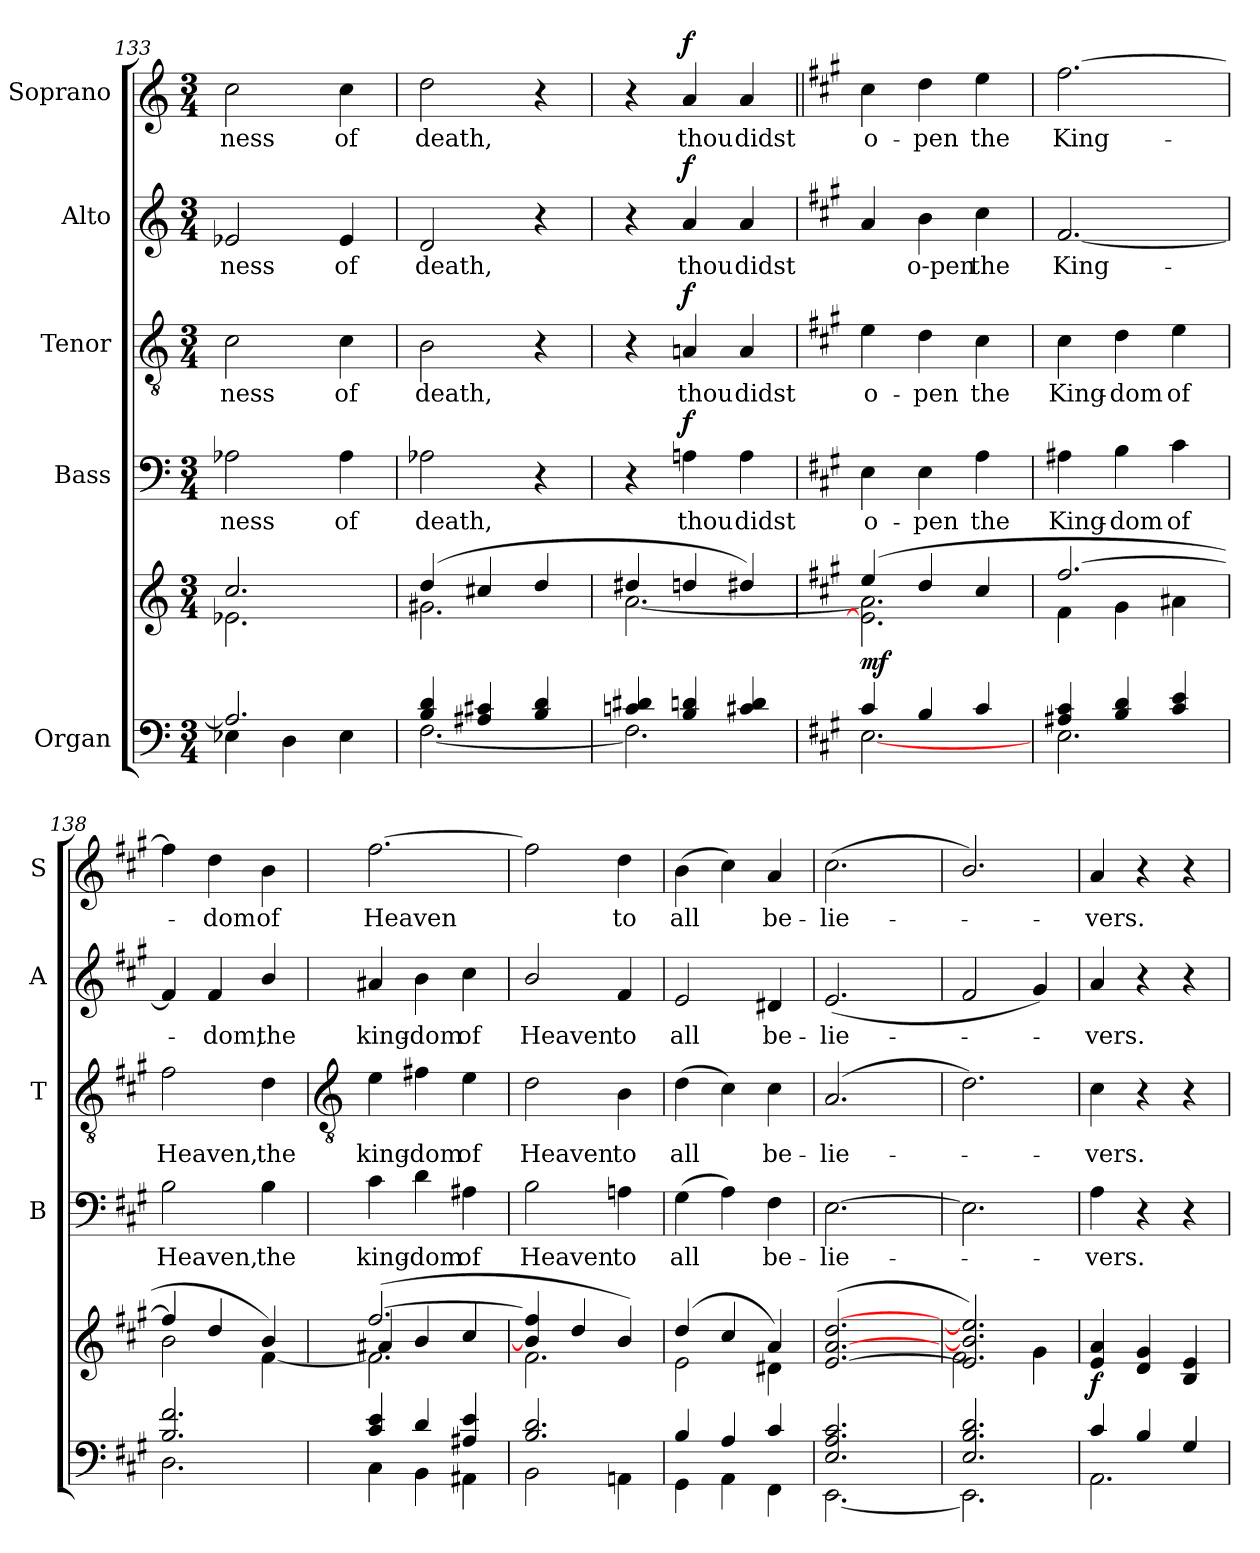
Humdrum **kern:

**kern	**kern	**dynam	**kern	**text	**dynam	**kern	**text	**dynam	**kern	**text	**dynam	**kern	**text	**dynam
*part5	*part5	*part5	*part4	*part4	*part4	*part3	*part3	*part3	*part2	*part2	*part2	*part1	*part1	*part1
*staff6	*staff5	*staff5/6	*staff4	*staff4	*staff4	*staff3	*staff3	*staff3	*staff2	*staff2	*staff2	*staff1	*staff1	*staff1
*I"Organ	*	*	*I"Bass	*	*	*I"Tenor	*	*	*I"Alto	*	*	*I"Soprano	*	*
*	*	*	*I'B	*	*	*I'T	*	*	*I'A	*	*	*I'S	*	*
*clefF4	*clefG2	*	*clefF4	*	*	*clefGv2	*	*	*clefG2	*	*	*clefG2	*	*
*k[]	*k[]	*	*k[]	*	*	*k[]	*	*	*k[]	*	*	*k[]	*	*
*C:	*C:	*	*C:	*	*	*C:	*	*	*C:	*	*	*C:	*	*
*M3/4	*M3/4	*	*M3/4	*	*	*M3/4	*	*	*M3/4	*	*	*M3/4	*	*
=133	=133	=133	=133	=133	=133	=133	=133	=133	=133	=133	=133	=133	=133	=133
*^	*^	*	*	*	*	*	*	*	*	*	*	*	*	*
!	!	!	!	!	!	!LO:LY:b	!	!	!LO:LY:b	!	!	!LO:LY:b	!	!	!LO:LY:b	!
2.A-/]	4E-X\	2.cc/	2.e-X\	.	2A-X	-ness	.	2c	-ness	.	2e-X	-ness	.	2cc	-ness	.
.	4D\	.	.	.	.	.	.	.	.	.	.	.	.	.	.	.
!	!	!	!	!	!	!LO:LY:b	!	!	!LO:LY:b	!	!	!LO:LY:b	!	!	!LO:LY:b	!
.	4E-\	.	.	.	4A-	of	.	4c	of	.	4e-	of	.	4cc	of	.
=134	=134	=134	=134	=134	=134	=134	=134	=134	=134	=134	=134	=134	=134	=134	=134	=134
!	!	!	!	!	!	!LO:LY:b	!	!	!LO:LY:b	!	!	!LO:LY:b	!	!	!LO:LY:b	!
4B/ 4d/	[2.F\	(>4dd/	2.g#X\	.	2A-X	death,	.	2B	death,	.	2d	death,	.	2dd	death,	.
4A#X/ 4c#X/	.	4cc#X/	.	.	.	.	.	.	.	.	.	.	.	.	.	.
4B/ 4d/	.	4dd/	.	.	4r	.	.	4r	.	.	4r	.	.	4r	.	.
=135	=135	=135	=135	=135	=135	=135	=135	=135	=135	=135	=135	=135	=135	=135	=135	=135
4cn/ 4d#X/	2.F\]	4dd#X/	[2.a\	.	4r	.	.	4r	.	.	4r	.	.	4r	.	.
!	!	!	!	!	!	!LO:LY:b	!LO:DY:b	!	!LO:LY:b	!LO:DY:b	!	!LO:LY:b	!LO:DY:b	!	!LO:LY:b	!LO:DY:b
4B/ 4dn/	.	4ddn/	.	.	4An	thou	f	4An	thou	f	4a	thou	f	4a	thou	f
!	!	!	!	!	!	!LO:LY:b	!	!	!LO:LY:b	!	!	!LO:LY:b	!	!	!LO:LY:b	!
4c#X/ 4d/	.	4dd#X/)	.	.	4A	didst	.	4A	didst	.	4a	didst	.	4a	didst	.
=136	=136	=136	=136	=136||	=136	=136||	=136||	=136	=136||	=136||	=136	=136||	=136||	=136||	=136||	=136||
*k[f#c#g#]	*	*k[f#c#g#]	*	*	*k[f#c#g#]	*	*	*k[f#c#g#]	*	*	*k[f#c#g#]	*	*	*k[f#c#g#]	*	*
*A:	*	*A:	*	*	*A:	*	*	*A:	*	*	*A:	*	*	*A:	*	*
!	!	!	!	!LO:DY:a=2	!	!LO:LY:b	!	!	!LO:LY:b	!	!	!	!	!	!LO:LY:b	!
4c#/	[2.E\	(>4ee/	2.e\] 2.a\]	mf	4E	o-	.	4e	o-	.	4a	.	.	4cc#	o-	.
!	!	!	!	!	!	!LO:LY:b	!	!	!LO:LY:b	!	!	!LO:LY:b	!	!	!LO:LY:b	!
4B/	.	4dd/	.	.	4E	-pen	.	4d	-pen	.	4b	o-pen	.	4dd	-pen	.
!	!	!	!	!	!	!LO:LY:b	!	!	!LO:LY:b	!	!	!LO:LY:b	!	!	!LO:LY:b	!
4c#/	.	4cc#/	.	.	4A	the	.	4c#	the	.	4cc#	the	.	4ee	the	.
=137	=137	=137	=137	=137	=137	=137	=137	=137	=137	=137	=137	=137	=137	=137	=137	=137
!	!	!	!	!	!	!LO:LY:b	!	!	!LO:LY:b	!	!	!LO:LY:b	!	!	!LO:LY:b	!
4A#X/ 4c#/	2.E\	[2.ff#/	4f#\	.	4A#X	King-	.	4c#	King-	.	[2.f#	King-	.	[2.ff#	King-	.
!	!	!	!	!	!	!LO:LY:b	!	!	!LO:LY:b	!	!	!	!	!	!	!
4B/ 4d/	.	.	4g#\	.	4B	-dom	.	4d	-dom	.	.	.	.	.	.	.
!	!	!	!	!	!	!LO:LY:b	!	!	!LO:LY:b	!	!	!	!	!	!	!
4c#/ 4e/	.	.	4a#X\	.	4c#	of	.	4e	of	.	.	.	.	.	.	.
=138	=138	=138	=138	=138	=138	=138	=138	=138	=138	=138	=138	=138	=138	=138	=138	=138
!	!	!	!	!	!	!LO:LY:b	!	!	!LO:LY:b	!	!	!	!	!	!	!
2.B/ 2.f#/	2.D\	4ff#/]	2b\	.	2B	Heaven,	.	2f#	Heaven,	.	4f#]	.	.	4ff#]	.	.
!	!	!	!	!	!	!	!	!	!	!	!	!LO:LY:b	!	!	!LO:LY:b	!
.	.	4dd/	.	.	.	.	.	.	.	.	4f#	dom,	.	4dd	dom	.
!	!	!	!	!	!	!LO:LY:b	!	!	!LO:LY:b	!	!	!LO:LY:b	!	!	!LO:LY:b	!
.	.	4b/)	[4f#\	.	4B	the	.	4d	the	.	4b/	the	.	4b	of	.
*	*	*v	*v	*	*	*	*	*	*	*	*	*	*	*	*	*
!!LO:LB:g=z
=139	=139	=139	=139	=139	=139	=139	=139	=139	=139	=139	=139	=139	=139	=139	=139
*	*	*	*	*	*	*	*clefGv2	*	*	*	*	*	*	*	*
*	*	*^	*	*	*	*	*	*	*	*	*	*	*	*	*
*	*	*	*^	*	*	*	*	*	*	*	*	*	*	*	*	*
!	!	!	!	!	!	!	!LO:LY:b	!	!	!LO:LY:b	!	!	!LO:LY:b	!	!	!LO:LY:b	!
4c#/ 4e/	4C#\	(>[2.ff#/	2.f#\]	4a#X	.	4c#	king-	.	4e	king-	.	4a#X	king-	.	[2.ff#	Heaven	.
!	!	!	!	!	!	!	!LO:LY:b	!	!	!LO:LY:b	!	!	!LO:LY:b	!	!	!	!
4d/	4BB\	.	.	4b	.	4d	-dom	.	4f#X	-dom	.	4b	-dom	.	.	.	.
!	!	!	!	!	!	!	!LO:LY:b	!	!	!LO:LY:b	!	!	!LO:LY:b	!	!	!	!
4A#X/ 4e/	4AA#X\	.	.	4cc#	.	4A#X	of	.	4e	of	.	4cc#	of	.	.	.	.
=140	=140	=140	=140	=140	=140	=140	=140	=140	=140	=140	=140	=140	=140	=140	=140	=140	=140
!	!	!	!	!	!	!	!LO:LY:b	!	!	!LO:LY:b	!	!	!LO:LY:b	!	!	!	!
2.B/ 2.d/	2BB\	4b/] 4ff#/]	2.f#\	2ryy	.	2B	Heaven	.	2d	Heaven	.	2b/	Heaven	.	2ff#]	.	.
.	.	4dd/	.	.	.	.	.	.	.	.	.	.	.	.	.	.	.
!	!	!	!	!	!	!	!LO:LY:b	!	!	!LO:LY:b	!	!	!LO:LY:b	!	!	!LO:LY:b	!
.	4AAn\	4b/)	.	4ryy	.	4An	to	.	4B	to	.	4f#	to	.	4dd	to	.
=141	=141	=141	=141	=141	=141	=141	=141	=141	=141	=141	=141	=141	=141	=141	=141	=141	=141
!	!	!	!	!LO:N:vis=1	!	!	!LO:LY:b	!	!	!LO:LY:b	!	!	!LO:LY:b	!	!	!LO:LY:b	!
4B/	4GG#\	(>4dd/	2e\	2.ryy	.	(>4G#	all	.	(>4d	all	.	2e	all	.	(>4b	all	.
4A/	4AA\	4cc#/	.	.	.	4A)	.	.	4c#)	.	.	.	.	.	4cc#)	.	.
!	!	!	!	!	!	!	!LO:LY:b	!	!	!LO:LY:b	!	!	!LO:LY:b	!	!	!LO:LY:b	!
4c#/	4FF#\	4a/)	4d#X\	.	.	4F#	be-	.	4c#	be-	.	4d#X	be-	.	4a	be-	.
=142	=142	=142	=142	=142	=142	=142	=142	=142	=142	=142	=142	=142	=142	=142	=142	=142	=142
!	!	!	!	!LO:N:vis=1	!	!	!LO:LY:b	!	!	!LO:LY:b	!	!	!LO:LY:b	!	!	!LO:LY:b	!
2.E/ 2.A/ 2.c#/	[2.EE\	(>[2.e/ [2.a/ [2.dd/	2ryy	2.ryy	.	[2.E	-lie-	.	(<2.A	-lie-	.	(<2.e	-lie-	.	(<2.cc#	-lie-	.
.	.	.	4ryy	.	.	.	.	.	.	.	.	.	.	.	.	.	.
=143	=143	=143	=143	=143	=143	=143	=143	=143	=143	=143	=143	=143	=143	=143	=143	=143	=143
!	!	!	!	!LO:N:vis=1	!	!	!	!	!	!	!	!	!	!	!	!	!
2.E/ 2.B/ 2.d/	2.EE\]	2.e/] 2.b/] 2.ee/])	2f#\	2.ryy	.	2.E]	.	.	2.d)	.	.	2f#	.	.	2.b/)	.	.
.	.	.	4g#\	.	.	.	.	.	.	.	.	4g#)	.	.	.	.	.
=144	=144	=144	=144	=144	=144	=144	=144	=144	=144	=144	=144	=144	=144	=144	=144	=144	=144
!	!	!	!	!LO:N:vis=1	!LO:DY:b	!	!LO:LY:b	!	!	!LO:LY:b	!	!	!LO:LY:b	!	!	!LO:LY:b	!
4c#/	2.AA\	4e/ 4a/	2ryy	2.ryy	f	4A	vers.	.	4c#	vers.	.	4a	vers.	.	4a	vers.	.
4B/	.	4d/ 4g#/	.	.	.	4r	.	.	4r	.	.	4r	.	.	4r	.	.
4G#/	.	4B/ 4e/	4ryy	.	.	4r	.	.	4r	.	.	4r	.	.	4r	.	.
*v	*v	*	*	*	*	*	*	*	*	*	*	*	*	*	*	*	*
*	*v	*v	*v	*	*	*	*	*	*	*	*	*	*	*	*	*
=	=	=	=	=	=	=	=	=	=	=	=	=	=	=
*-	*-	*-	*-	*-	*-	*-	*-	*-	*-	*-	*-	*-	*-	*-
